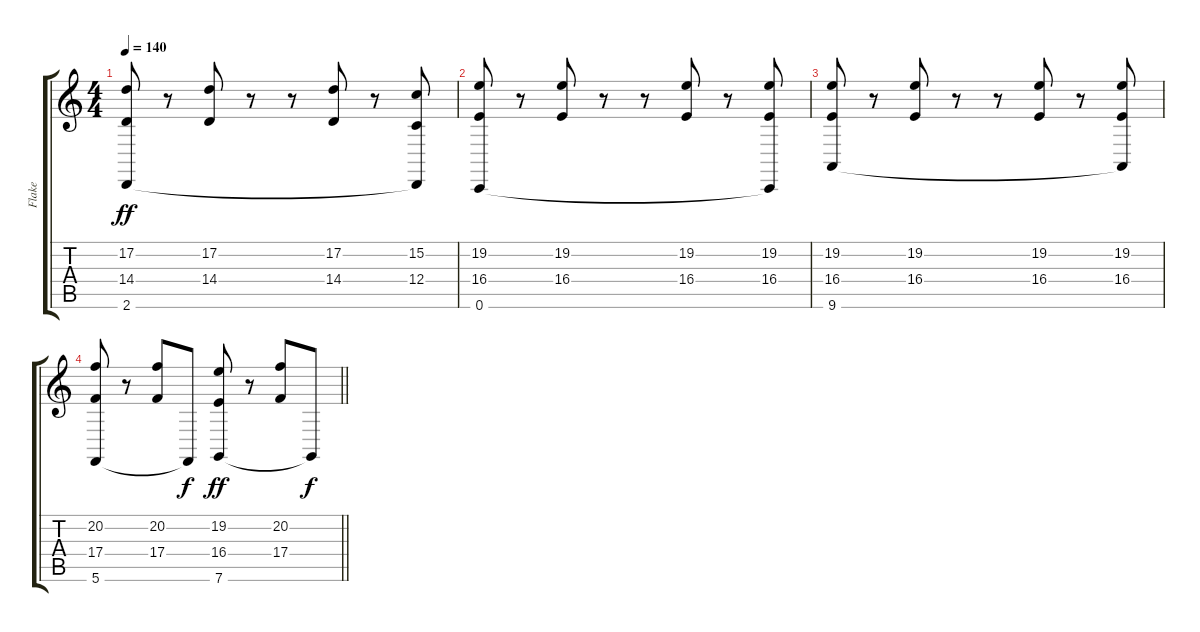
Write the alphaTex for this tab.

\track ("Flake" "Flake") {instrument lead8bassandlead}
\staff {score tabs}
\tuning (D4 A3 F3 C3 G2 C2) {hide}
\ts (4 4)
\tempo 140
\clef g2
\ks c
(17.2 14.4 2.6).8{dy ff} r.8 (17.2 14.4).8 r.8 r.8 (17.2 14.4).8 r.8 (15.2 12.4 2.6{t}).8 |
(19.2 16.4 0.6).8 r.8 (19.2 16.4).8 r.8 r.8 (19.2 16.4).8 r.8 (19.2 16.4 0.6{t}).8 |
(19.2 16.4 9.6).8 r.8 (19.2 16.4).8 r.8 r.8 (19.2 16.4).8 r.8 (19.2 16.4 9.6{t}).8 |
\barLineRight lightlight
(20.2 17.4 5.6).8 r.8 (20.2 17.4).8 5.6{t}.8{dy f} (19.2 16.4 7.6).8{dy ff} r.8 (20.2 17.4).8 7.6{t}.8{dy f}
